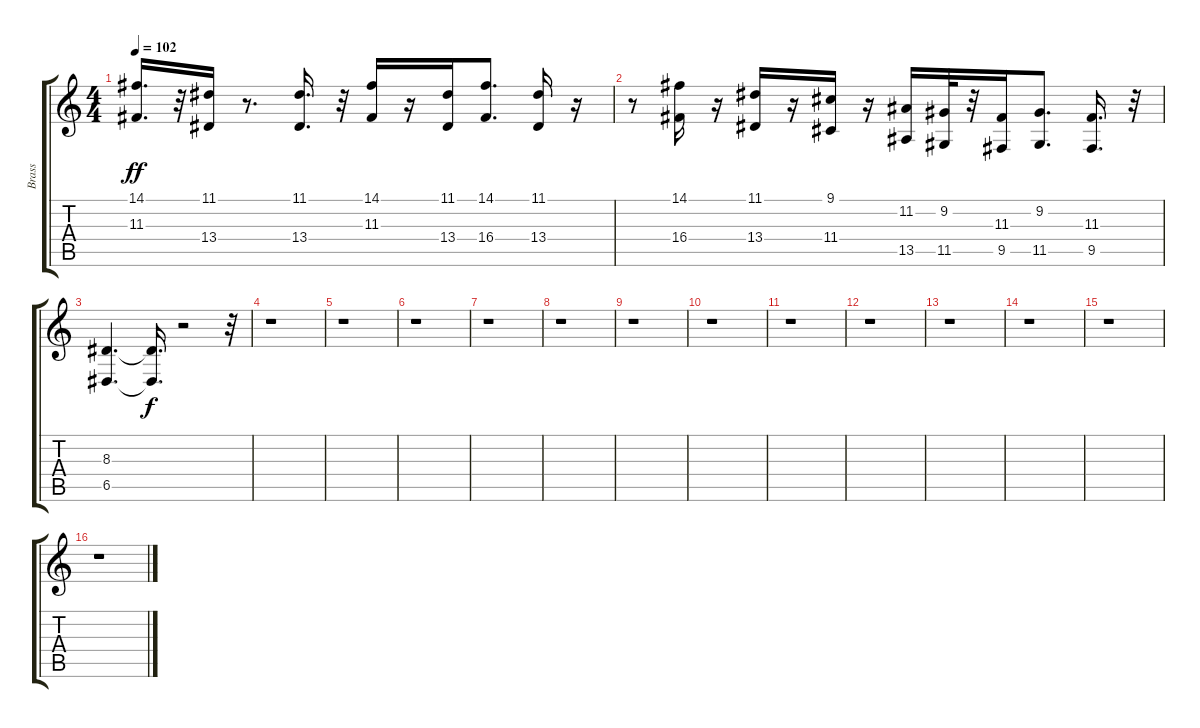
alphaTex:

\track ("Brass" "Brass") {instrument brasssection}
\staff {score tabs}
\tuning (E4 B3 G3 D3 A2 E2) {hide}
\ts (4 4)
\tempo 102
\clef g2
\ks c
(14.1 11.3).16{d dy ff} r.32 (11.1 13.4).16 r.8{d} (11.1 13.4).16{d} r.32 (14.1 11.3).16 r.16 (11.1 13.4).16 (14.1 16.4).8{d} (11.1 13.4).16 r.16 |
r.8 (14.1 16.4).16 r.16 (11.1 13.4).16 r.16 (9.1 11.4).16 r.16 (11.2 13.5).16 (9.2 11.5).32 r.32 (11.3 9.5).16 (9.2 11.5).8{d} (11.3 9.5).16{d} r.32 |
(8.3 6.5).4{d} (8.3{t} 6.5{t}).16{d dy f} r.2 r.32 |
r.1 |
r.1 |
r.1 |
r.1 |
r.1 |
r.1 |
r.1 |
r.1 |
r.1 |
r.1 |
r.1 |
r.1 |
r.1
